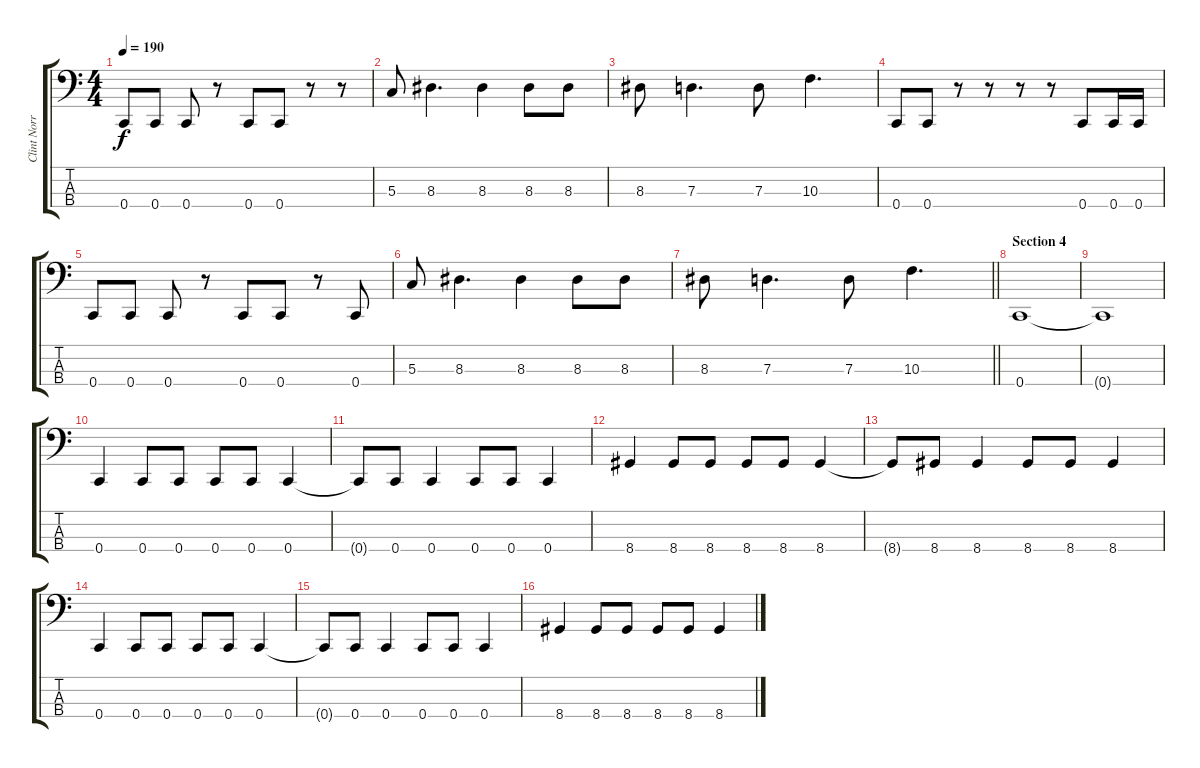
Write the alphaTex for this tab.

\track ("Clint Norris" "Clint Norr") {instrument electricbasspick}
\staff {score tabs}
\tuning (F2 C2 G1 C1) {hide}
\ts (4 4)
\tempo 190
\clef f4
\ks c
0.4.8{dy f} 0.4.8 0.4.8 r.8 0.4.8 0.4.8 r.8 r.8 |
5.3.8 8.3.4{d} 8.3.4 8.3.8 8.3.8 |
8.3.8 7.3.4{d} 7.3.8 10.3.4{d} |
0.4.8 0.4.8 r.8 r.8 r.8 r.8 0.4.8 0.4.16 0.4.16 |
0.4.8 0.4.8 0.4.8 r.8 0.4.8 0.4.8 r.8 0.4.8 |
5.3.8 8.3.4{d} 8.3.4 8.3.8 8.3.8 |
\barLineRight lightlight
8.3.8 7.3.4{d} 7.3.8 10.3.4{d} |
\section ("" "Section 4")
0.4.1 |
0.4{t}.1 |
0.4.4 0.4.8 0.4.8 0.4.8 0.4.8 0.4.4 |
0.4{t}.8 0.4.8 0.4.4 0.4.8 0.4.8 0.4.4 |
8.4.4 8.4.8 8.4.8 8.4.8 8.4.8 8.4.4 |
8.4{t}.8 8.4.8 8.4.4 8.4.8 8.4.8 8.4.4 |
0.4.4 0.4.8 0.4.8 0.4.8 0.4.8 0.4.4 |
0.4{t}.8 0.4.8 0.4.4 0.4.8 0.4.8 0.4.4 |
8.4.4 8.4.8 8.4.8 8.4.8 8.4.8 8.4.4
